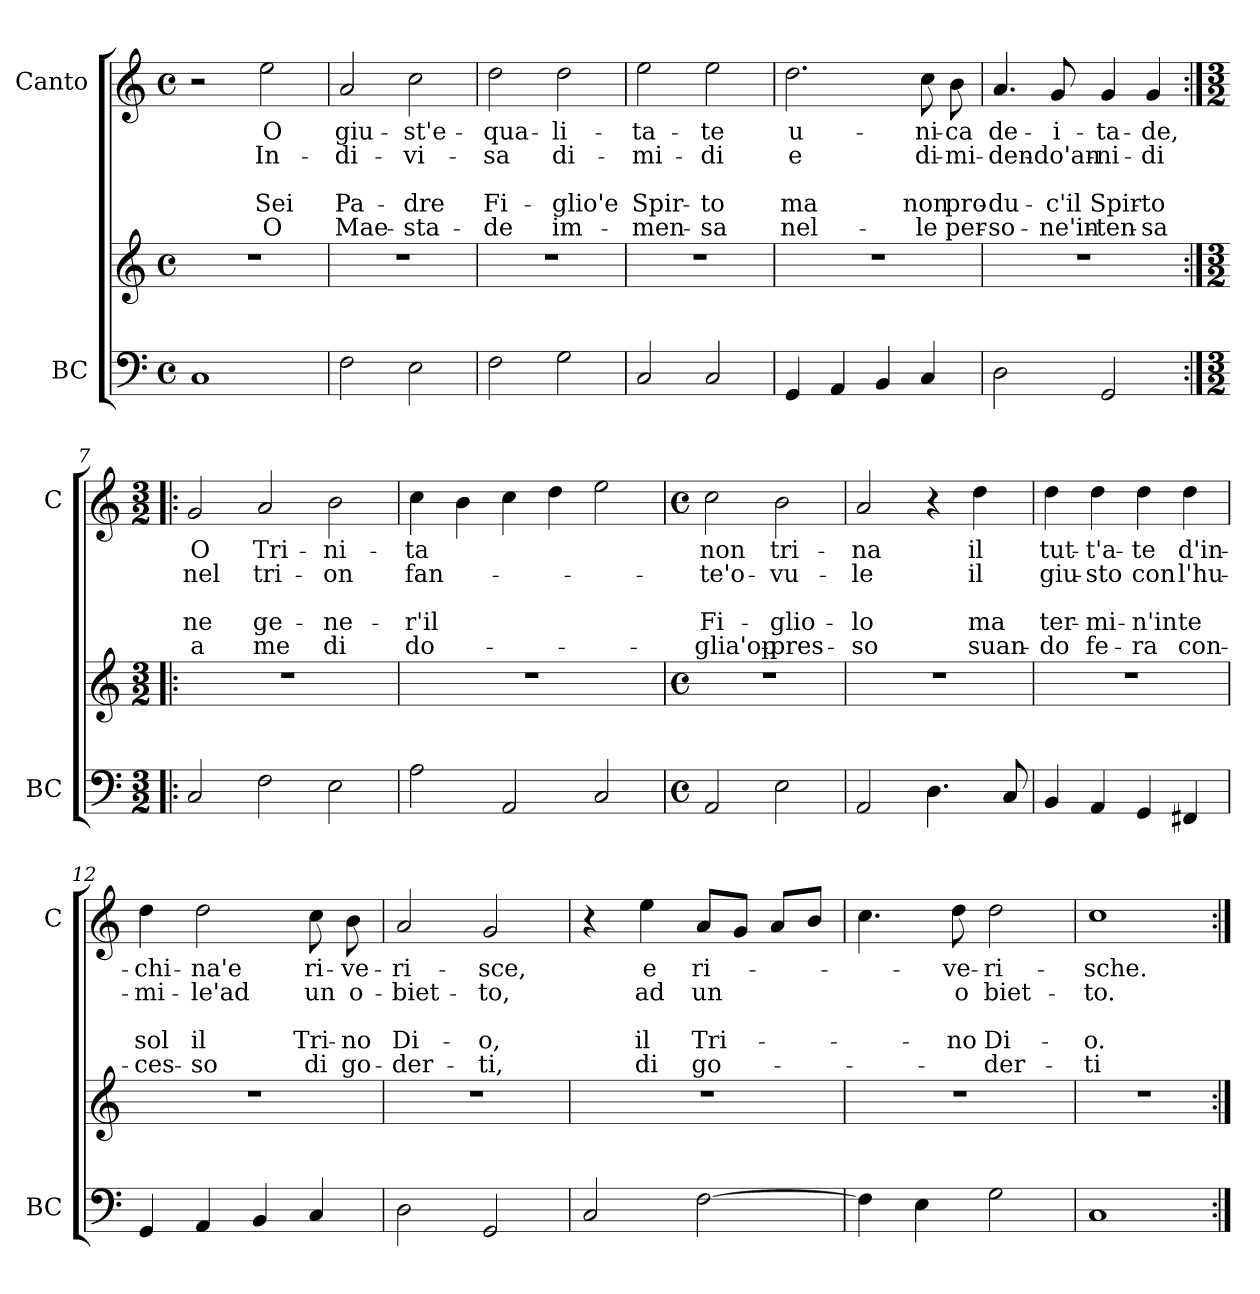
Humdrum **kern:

**kern	**kern	**kern	**text	**text	**text	**text	**text
*part2	*part2	*part1	*part1	*part1	*part1	*part1	*part1
*staff3	*staff2	*staff1	*staff1	*staff1	*staff1	*staff1	*staff1
*I"BC	*	*I"Canto	*	*	*	*	*
*I'BC	*	*I'C	*	*	*	*	*
*clefF4	*clefG2	*clefG2	*	*	*	*	*
*k[]	*k[]	*k[]	*	*	*	*	*
*C:	*C:	*C:	*	*	*	*	*
*M4/4	*M4/4	*M4/4	*	*	*	*	*
*met(c)	*met(c)	*met(c)	*	*	*	*	*
=1	=1	=1	=1	=1	=1	=1	=1
1C	1r	2r	.	.	.	.	.
!	!	!	!LO:LY:b	!LO:LY:b	!	!LO:LY:b	!LO:LY:b
.	.	2ee\	O	In-	.	Sei	O
=2	=2	=2	=2	=2	=2	=2	=2
!	!	!	!LO:LY:b	!LO:LY:b	!	!LO:LY:b	!LO:LY:b
2F\	1r	2a/	giu-	-di-	.	Pa-	Mae-
!	!	!	!LO:LY:b	!LO:LY:b	!	!LO:LY:b	!LO:LY:b
2E\	.	2cc\	-st'e-	-vi-	.	-dre	-sta-
=3	=3	=3	=3	=3	=3	=3	=3
!	!	!	!LO:LY:b	!LO:LY:b	!	!LO:LY:b	!LO:LY:b
2F\	1r	2dd\	-qua-	-sa	.	Fi-	-de
!	!	!	!LO:LY:b	!LO:LY:b	!	!LO:LY:b	!LO:LY:b
2G\	.	2dd\	-li-	di-	.	-glio'e	im-
=4	=4	=4	=4	=4	=4	=4	=4
!	!	!	!LO:LY:b	!LO:LY:b	!	!LO:LY:b	!LO:LY:b
2C/	1r	2ee\	-ta-	-mi-	.	Spir-	-men-
!	!	!	!LO:LY:b	!LO:LY:b	!	!LO:LY:b	!LO:LY:b
2C/	.	2ee\	-te	-di	.	-to	-sa
!!LO:LB:g=z
=5	=5	=5	=5	=5	=5	=5	=5
!	!	!	!LO:LY:b	!LO:LY:b	!	!LO:LY:b	!LO:LY:b
4GG/	1r	2.dd\	u-	e	.	ma	nel-
4AA/	.	.	.	.	.	.	.
4BB/	.	.	.	.	.	.	.
!	!	!	!LO:LY:b	!LO:LY:b	!	!LO:LY:b	!LO:LY:b
4C/	.	8cc\	-ni-	di-	.	non	-le
!	!	!	!LO:LY:b	!LO:LY:b	!	!LO:LY:b	!LO:LY:b
.	.	8b\	-ca	-mi-	.	pro-	per-
=6	=6	=6	=6	=6	=6	=6	=6
!	!	!	!LO:LY:b	!LO:LY:b	!	!LO:LY:b	!LO:LY:b
2D\	1r	4.a/	de-	-den-	.	-du-	-so-
!	!	!	!LO:LY:b	!LO:LY:b	!	!LO:LY:b	!LO:LY:b
.	.	8g/	-i-	-do'an-	.	-c'il	-ne'in-
!	!	!	!LO:LY:b	!LO:LY:b	!	!LO:LY:b	!LO:LY:b
2GG/	.	4g/	-ta-	-ni-	.	Spir-	-ten-
!	!	!	!LO:LY:b	!LO:LY:b	!	!LO:LY:b	!LO:LY:b
.	.	4g/	-de,	-di	.	-to	-sa
=7:|!|:	=7:|!|:	=7:|!|:	=7:|!|:	=7:|!|:	=7:|!|:	=7:|!|:	=7:|!|:
*M3/2	*M3/2	*M3/2	*	*	*	*	*
!	!	!	!LO:LY:b	!LO:LY:b	!	!LO:LY:b	!LO:LY:b
2C/	1.r	2g/	O	nel	.	ne	a
!	!	!	!LO:LY:b	!LO:LY:b	!	!LO:LY:b	!LO:LY:b
2F\	.	2a/	Tri-	tri-	.	ge-	me
!	!	!	!LO:LY:b	!LO:LY:b	!	!LO:LY:b	!LO:LY:b
2E\	.	2b\	-ni-	-on	.	-ne-	di
=8	=8	=8	=8	=8	=8	=8	=8
!	!	!	!LO:LY:b	!LO:LY:b	!	!LO:LY:b	!LO:LY:b
2A\	1.r	4cc\	-ta	fan-	.	-r'il	do-
.	.	4b\	.	.	.	.	.
2AA/	.	4cc\	.	.	.	.	.
.	.	4dd\	.	.	.	.	.
2C/	.	2ee\	.	.	.	.	.
!!LO:PB:g=z
=9	=9	=9	=9	=9	=9	=9	=9
*M4/4	*M4/4	*M4/4	*	*	*	*	*
*met(c)	*met(c)	*met(c)	*	*	*	*	*
!	!	!	!LO:LY:b	!LO:LY:b	!	!LO:LY:b	!LO:LY:b
2AA/	1r	2cc\	non	-te'o-	.	Fi-	-glia'op-
!	!	!	!LO:LY:b	!LO:LY:b	!	!LO:LY:b	!LO:LY:b
2E\	.	2b\	tri-	-vu-	.	-glio-	-pres-
=10	=10	=10	=10	=10	=10	=10	=10
!	!	!	!LO:LY:b	!LO:LY:b	!	!LO:LY:b	!LO:LY:b
2AA/	1r	2a/	-na	-le	.	-lo	-so
4.D\	.	4r	.	.	.	.	.
!	!	!	!LO:LY:b	!LO:LY:b	!	!LO:LY:b	!LO:LY:b
.	.	4dd\	il	il	.	ma	suan-
8C/	.	.	.	.	.	.	.
=11	=11	=11	=11	=11	=11	=11	=11
!	!	!	!LO:LY:b	!LO:LY:b	!	!LO:LY:b	!LO:LY:b
4BB/	1r	4dd\	tut-	giu-	.	ter-	-do
!	!	!	!LO:LY:b	!LO:LY:b	!	!LO:LY:b	!LO:LY:b
4AA/	.	4dd\	-t'a-	-sto	.	-mi-	fe-
!	!	!	!LO:LY:b	!LO:LY:b	!	!LO:LY:b	!LO:LY:b
4GG/	.	4dd\	-te	con	.	-n'in	-ra
!	!	!	!LO:LY:b	!LO:LY:b	!	!LO:LY:b	!LO:LY:b
4FF#X/	.	4dd\	d'in-	l'hu-	.	te	con-
=12	=12	=12	=12	=12	=12	=12	=12
!	!	!	!LO:LY:b	!LO:LY:b	!	!LO:LY:b	!LO:LY:b
4GG/	1r	4dd\	-chi-	-mi-	.	sol	-ces-
!	!	!	!LO:LY:b	!LO:LY:b	!	!LO:LY:b	!LO:LY:b
4AA/	.	2dd\	-na'e	-le'ad	.	il	-so
4BB/	.	.	.	.	.	.	.
!	!	!	!LO:LY:b	!LO:LY:b	!	!LO:LY:b	!LO:LY:b
4C/	.	8cc\	ri-	un	.	Tri-	di
!	!	!	!LO:LY:b	!LO:LY:b	!	!LO:LY:b	!LO:LY:b
.	.	8b\	-ve-	o-	.	-no	go-
!!LO:LB:g=z
=13	=13	=13	=13	=13	=13	=13	=13
!	!	!	!LO:LY:b	!LO:LY:b	!	!LO:LY:b	!LO:LY:b
2D\	1r	2a/	-ri-	-biet-	.	Di-	-der-
!	!	!	!LO:LY:b	!LO:LY:b	!	!LO:LY:b	!LO:LY:b
2GG/	.	2g/	-sce,	-to,	.	-o,	-ti,
=14	=14	=14	=14	=14	=14	=14	=14
2C/	1r	4r	.	.	.	.	.
!	!	!	!LO:LY:b	!LO:LY:b	!	!LO:LY:b	!LO:LY:b
.	.	4ee\	e	ad	.	il	di
!	!	!	!LO:LY:b	!LO:LY:b	!	!LO:LY:b	!LO:LY:b
[2F\	.	8a/L	ri-	un	.	Tri-	go-
.	.	8g/J	.	.	.	.	.
.	.	8a/L	.	.	.	.	.
.	.	8b/J	.	.	.	.	.
=15	=15	=15	=15	=15	=15	=15	=15
4F\]	1r	4.cc\	.	.	.	.	.
4E\	.	.	.	.	.	.	.
!	!	!	!LO:LY:b	!LO:LY:b	!	!LO:LY:b	!
.	.	8dd\	-ve-	o	.	-no	.
!	!	!	!LO:LY:b	!LO:LY:b	!	!LO:LY:b	!LO:LY:b
2G\	.	2dd\	-ri-	biet-	.	Di-	-der-
=16	=16	=16	=16	=16	=16	=16	=16
!	!	!	!LO:LY:b	!LO:LY:b	!	!LO:LY:b	!LO:LY:b
1C	1r	1cc	-sche.	-to.	.	-o.	-ti
=:|!	=:|!	=:|!	=:|!	=:|!	=:|!	=:|!	=:|!
*-	*-	*-	*-	*-	*-	*-	*-
